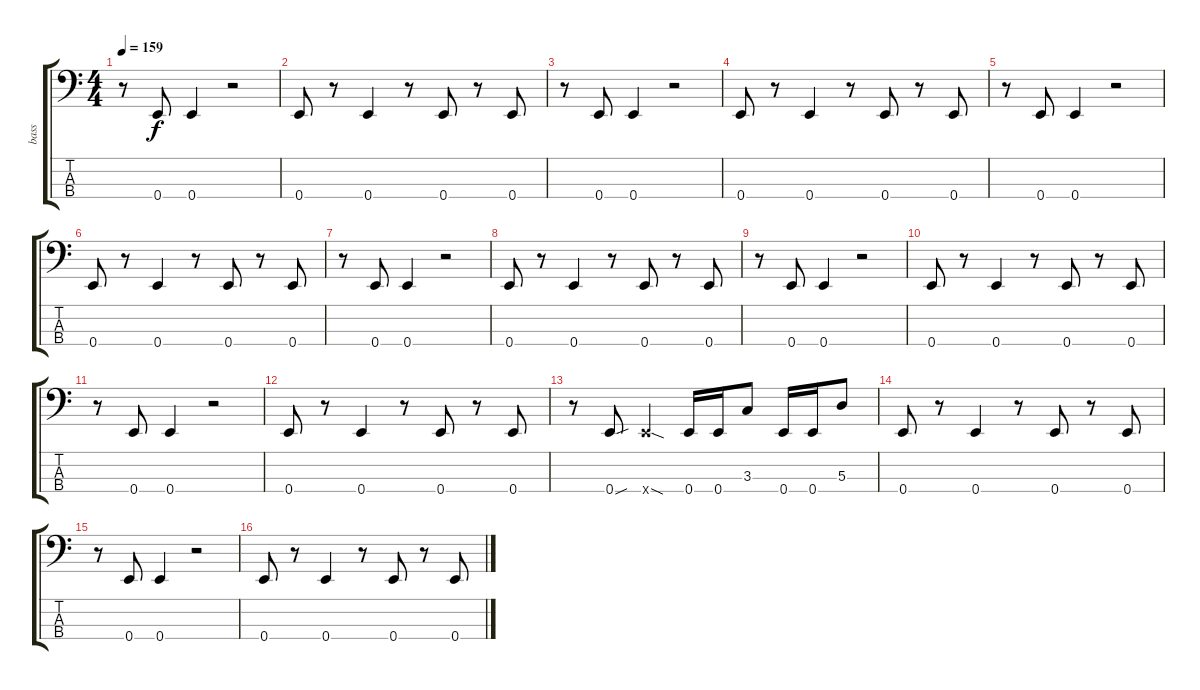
\track ("bass" "bass") {instrument electricbasspick}
\staff {score tabs}
\tuning (G2 D2 A1 E1) {hide}
\ts (4 4)
\tempo 159
\clef f4
\ks c
r.8{dy f} 0.4.8 0.4.4 r.2 |
0.4.8 r.8 0.4.4 r.8 0.4.8 r.8 0.4.8 |
r.8 0.4.8 0.4.4 r.2 |
0.4.8 r.8 0.4.4 r.8 0.4.8 r.8 0.4.8 |
r.8 0.4.8 0.4.4 r.2 |
0.4.8 r.8 0.4.4 r.8 0.4.8 r.8 0.4.8 |
r.8 0.4.8 0.4.4 r.2 |
0.4.8 r.8 0.4.4 r.8 0.4.8 r.8 0.4.8 |
r.8 0.4.8 0.4.4 r.2 |
0.4.8 r.8 0.4.4 r.8 0.4.8 r.8 0.4.8 |
r.8 0.4.8 0.4.4 r.2 |
0.4.8 r.8 0.4.4 r.8 0.4.8 r.8 0.4.8 |
r.8 0.4{sou}.8 0.4{sod x}.4 0.4.16 0.4.16 3.3.8 0.4.16 0.4.16 5.3.8 |
0.4.8 r.8 0.4.4 r.8 0.4.8 r.8 0.4.8 |
r.8 0.4.8 0.4.4 r.2 |
0.4.8 r.8 0.4.4 r.8 0.4.8 r.8 0.4.8
